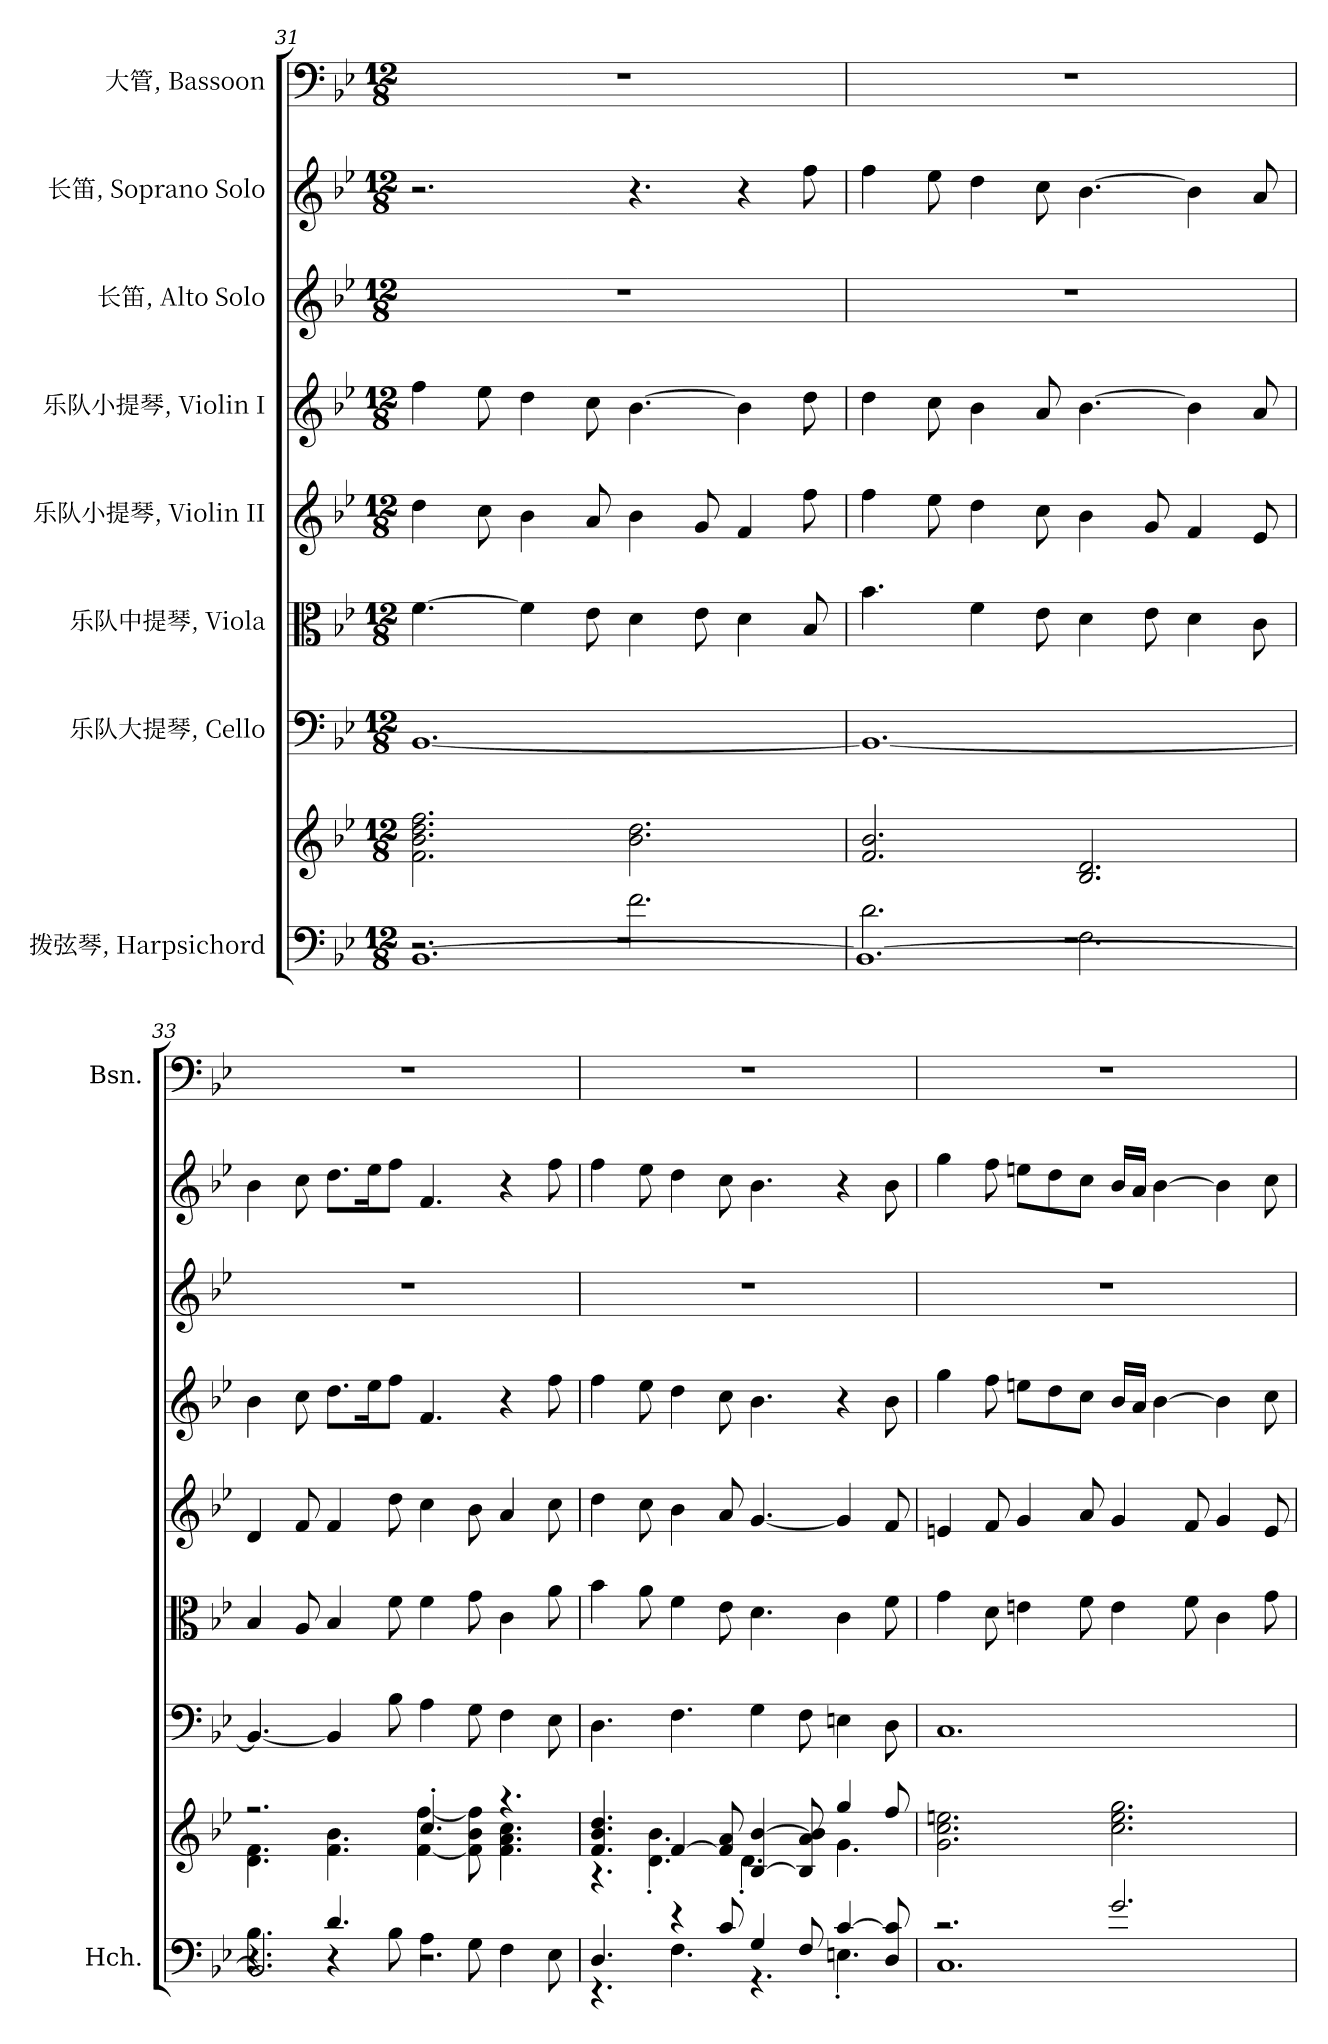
**kern	**kern	**kern	**kern	**kern	**kern	**kern	**kern	**kern
*part8	*part8	*part7	*part6	*part5	*part4	*part3	*part2	*part1
*staff9	*staff8	*staff7	*staff6	*staff5	*staff4	*staff3	*staff2	*staff1
*I"拨弦琴, Harpsichord	*	*I"乐队大提琴, Cello	*I"乐队中提琴, Viola	*I"乐队小提琴, Violin II	*I"乐队小提琴, Violin I	*I"长笛, Alto Solo	*I"长笛, Soprano Solo	*I"大管, Bassoon
*I'Hch.	*	*	*	*	*	*	*	*I'Bsn.
*clefF4	*clefG2	*clefF4	*clefC3	*clefG2	*clefG2	*clefG2	*clefG2	*clefF4
*k[b-e-]	*k[b-e-]	*k[b-e-]	*k[b-e-]	*k[b-e-]	*k[b-e-]	*k[b-e-]	*k[b-e-]	*k[b-e-]
*M12/8	*M12/8	*M12/8	*M12/8	*M12/8	*M12/8	*M12/8	*M12/8	*M12/8
=31	=31	=31	=31	=31	=31	=31	=31	=31
*^	*	*	*	*	*	*	*	*
*	*^	*	*	*	*	*	*	*	*
1.r	2.r	[1.BB-	2.f\ 2.b-\ 2.dd\ 2.ff\	[1.BB-	[4.f\	4dd\	4ff\	1.r	2.r	1.r
.	.	.	.	.	.	8cc\	8ee-\	.	.	.
.	.	.	.	.	4f\]	4b-\	4dd\	.	.	.
.	.	.	.	.	8e-\	8a/	8cc\	.	.	.
.	2.f\	.	2.b-\ 2.dd\	.	4d\	4b-\	[4.b-\	.	4.r	.
.	.	.	.	.	8e-\	8g/	.	.	.	.
.	.	.	.	.	4d\	4f/	4b-\]	.	4r	.
.	.	.	.	.	8B-/	8ff\	8dd\	.	8ff\	.
!!LO:PB:g=z
=32	=32	=32	=32	=32	=32	=32	=32	=32	=32	=32
1.r	2.d\	1.BB-_	2.f/ 2.b-/	1.BB-_	4.b-\	4ff\	4dd\	1.r	4ff\	1.r
.	.	.	.	.	.	8ee-\	8cc\	.	8ee-\	.
.	.	.	.	.	4f\	4dd\	4b-\	.	4dd\	.
.	.	.	.	.	8e-\	8cc\	8a/	.	8cc\	.
.	2.F\	.	2.B-/ 2.d/	.	4d\	4b-\	[4.b-\	.	[4.b-\	.
.	.	.	.	.	8e-\	8g/	.	.	.	.
.	.	.	.	.	4d\	4f/	4b-\]	.	4b-\]	.
.	.	.	.	.	8c\	8e-/	8a/	.	8a/	.
=33	=33	=33	=33	=33	=33	=33	=33	=33	=33	=33
*	*	*	*^	*	*	*	*	*	*	*
4.r	4.B-\	2.BB-/]	2.r	4.d\ 4.f\	4.BB-/_	4B-/	4d/	4b-\	1.r	4b-\	1.r
.	.	.	.	.	.	8A/	8f/	8cc\	.	8cc\	.
4.d/	4r	.	.	4.f\ 4.b-\	4BB-/]	4B-/	4f/	8.dd\L	.	8.dd\L	.
.	.	.	.	.	.	.	.	16ee-\K	.	16ee-\K	.
.	8B-\	.	.	.	8B-\	8f\	8dd\	8ff\J	.	8ff\J	.
2.r	4A\	2.r	4.cc'/	[4f\ [4ff\	4A\	4f\	4cc\	4.f/	.	4.f/	.
.	8G\	.	.	8f\] 8b-\ 8ff\]	8G\	8g\	8b-\	.	.	.	.
.	4F\	.	4.r	4.f\ 4.a\ 4.cc\	4F\	4c\	4a/	4r	.	4r	.
.	8E-\	.	.	.	8E-\	8a\	8cc\	8ff\	.	8ff\	.
*	*v	*v	*	*	*	*	*	*	*	*	*
=34	=34	=34	=34	=34	=34	=34	=34	=34	=34	=34
4.D/	4.r	4.f/ 4.b-/ 4.dd/	4.r	4.D\	4b-\	4dd\	4ff\	1.r	4ff\	1.r
.	.	.	.	.	8a\	8cc\	8ee-\	.	8ee-\	.
4r	4.F\	[4f/	4.d\' 4.b-\'	4.F\	4f\	4b-\	4dd\	.	4dd\	.
8c/	.	8f/] 8a/	.	.	8e-\	8a/	8cc\	.	8cc\	.
4G/	4.r	[4B-/ [4b-/	4.d'\	4G\	4.d\	[4.g/	4.b-\	.	4.b-\	.
8F/	.	8B-/] 8a/ 8b-/]	.	8F\	.	.	.	.	.	.
[4c/	4.En'\	4gg/	4.g\	4En\	4c\	4g/]	4r	.	4r	.
8D/ 8c/]	.	8ff/	.	8D\	8f\	8f/	8b-\	.	8b-\	.
*	*	*v	*v	*	*	*	*	*	*	*
!!LO:PB:g=z
=35	=35	=35	=35	=35	=35	=35	=35	=35	=35
2.r	1.C	2.g\ 2.cc\ 2.een\	1.C	4g\	4en/	4gg\	1.r	4gg\	1.r
.	.	.	.	8d\	8f/	8ff\	.	8ff\	.
.	.	.	.	4en\	4g/	8een\L	.	8een\L	.
.	.	.	.	.	.	8dd\	.	8dd\	.
.	.	.	.	8f\	8a/	8cc\J	.	8cc\J	.
2.g/	.	2.cc\ 2.ee\ 2.gg\	.	4e\	4g/	16b-/LL	.	16b-/LL	.
.	.	.	.	.	.	16a/JJ	.	16a/JJ	.
.	.	.	.	.	.	[4b-\	.	[4b-\	.
.	.	.	.	8f\	8f/	.	.	.	.
.	.	.	.	4c\	4g/	4b-\]	.	4b-\]	.
.	.	.	.	8g\	8e/	8cc\	.	8cc\	.
*v	*v	*	*	*	*	*	*	*	*
=	=	=	=	=	=	=	=	=
*-	*-	*-	*-	*-	*-	*-	*-	*-
